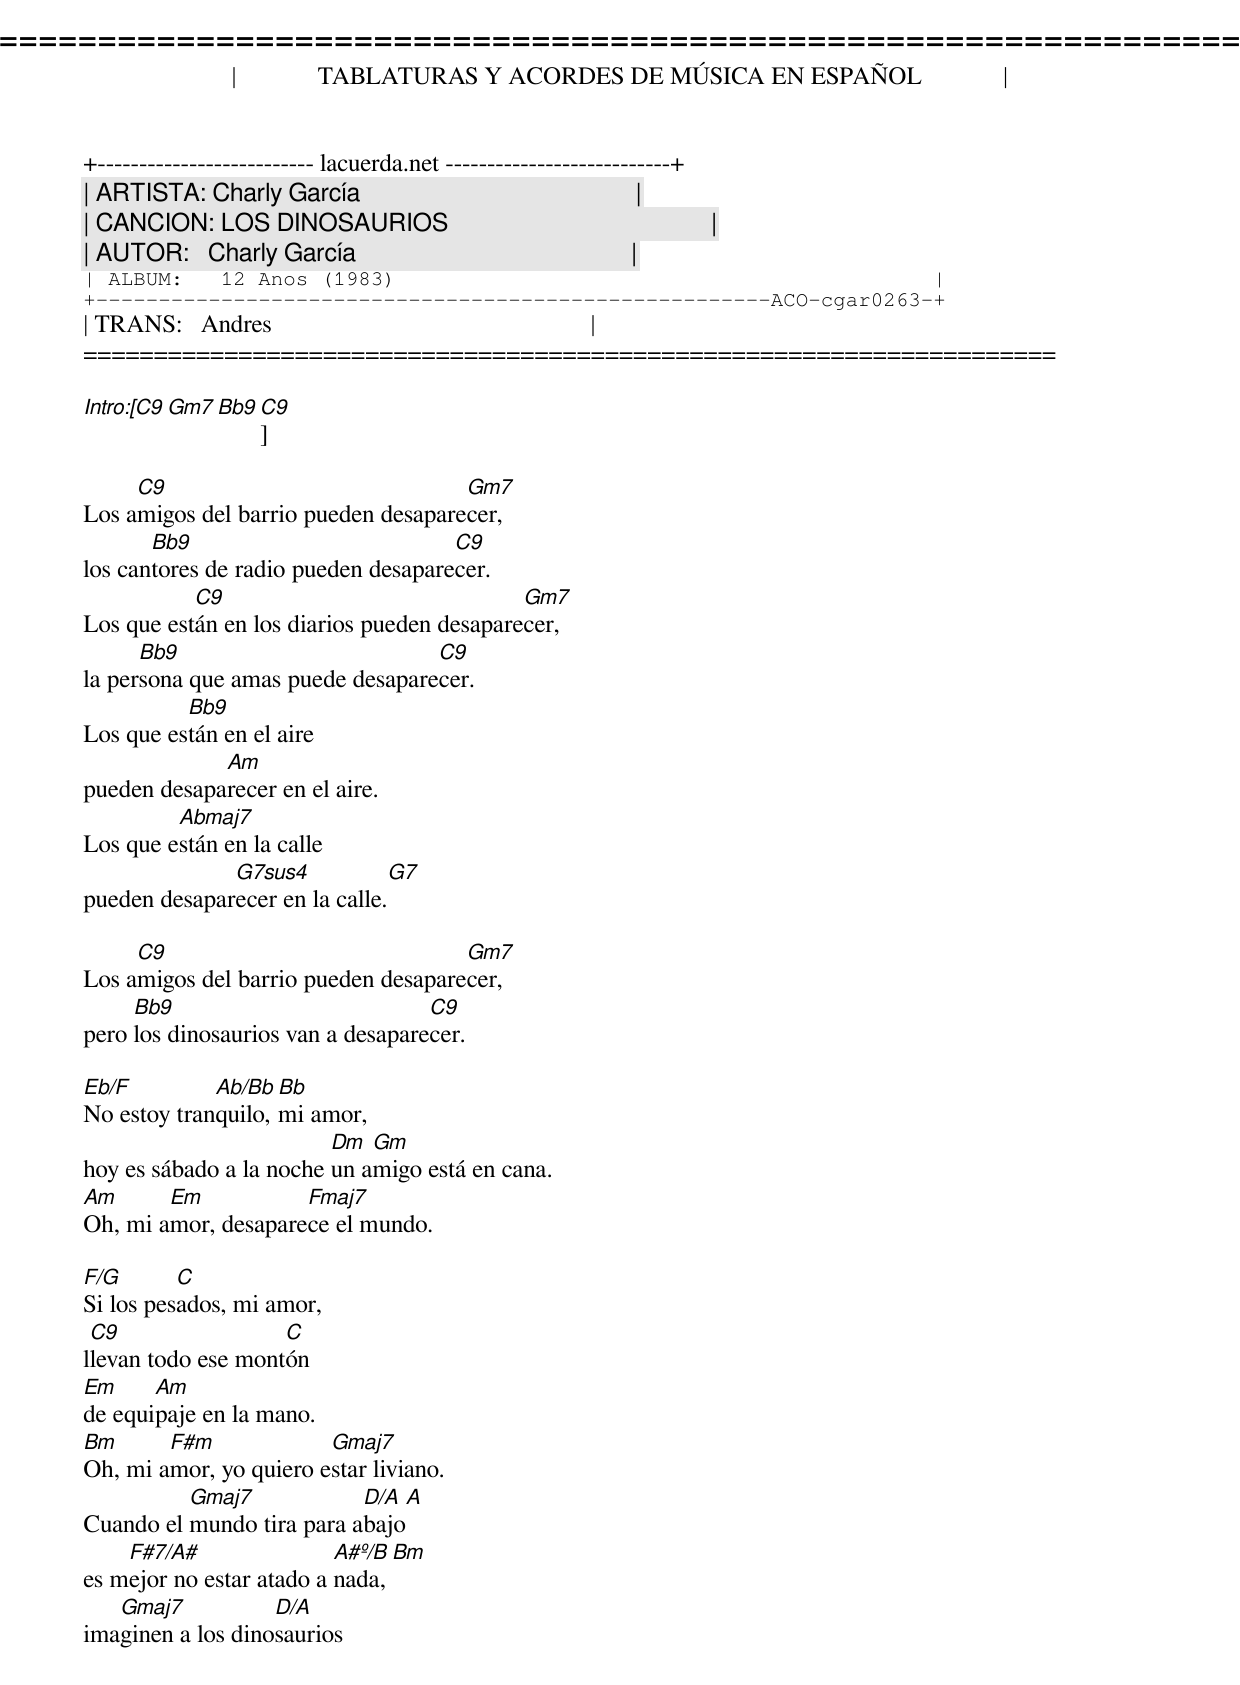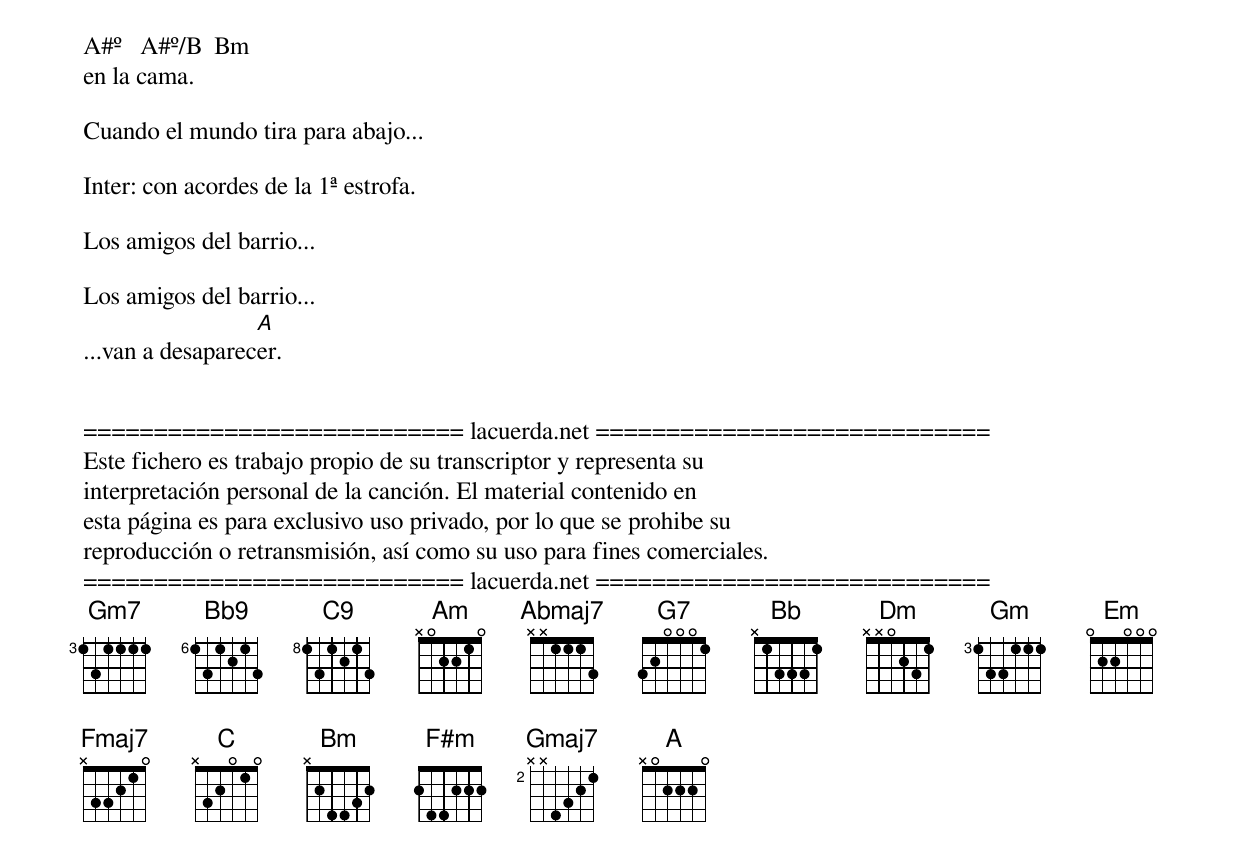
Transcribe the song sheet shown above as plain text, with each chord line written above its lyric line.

=====================================================================
|             TABLATURAS Y ACORDES DE MÚSICA EN ESPAÑOL             |
+-------------------------- lacuerda.net ---------------------------+
| ARTISTA: Charly García                                            |
| CANCION: LOS DINOSAURIOS                                          |
| AUTOR:   Charly García                                            |
| ALBUM:   12 Anos (1983)                                           |
+------------------------------------------------------ACO-cgar0263-+
| TRANS:   Andres                                                   |
=====================================================================

Intro:[C9  Gm7  Bb9  C9]

     C9                              Gm7
Los amigos del barrio pueden desaparecer,
       Bb9                           C9
los cantores de radio pueden desaparecer.
           C9                               Gm7
Los que están en los diarios pueden desaparecer,
      Bb9                         C9
la persona que amas puede desaparecer.
          Bb9
Los que están en el aire
             Am
pueden desaparecer en el aire.
         Abmaj7
Los que están en la calle
              G7sus4            G7
pueden desaparecer en la calle.

     C9                              Gm7
Los amigos del barrio pueden desaparecer,
     Bb9                           C9
pero los dinosaurios van a desaparecer.

Eb/F         Ab/Bb  Bb
No estoy tranquilo, mi amor,
                         Dm  Gm
hoy es sábado a la noche un amigo está en cana.
Am      Em           Fmaj7
Oh, mi amor, desaparece el mundo.

F/G       C
Si los pesados, mi amor,
 C9                 C
llevan todo ese montón
Em     Am
de equipaje en la mano.
Bm      F#m             Gmaj7
Oh, mi amor, yo quiero estar liviano.
          Gmaj7            D/A   A
Cuando el mundo tira para abajo
    F#7/A#                A#º/B  Bm
es mejor no estar atado a nada,
   Gmaj7           D/A
imaginen a los dinosaurios
A#º   A#º/B  Bm
en la cama.

Cuando el mundo tira para abajo...

Inter: con acordes de la 1ª estrofa.

Los amigos del barrio...

Los amigos del barrio...
                  A
...van a desaparecer.


=========================== lacuerda.net ============================
Este fichero es trabajo propio de su transcriptor y representa su
interpretación personal de la canción. El material contenido en
esta página es para exclusivo uso privado, por lo que se prohibe su
reproducción o retransmisión, así como su uso para fines comerciales.
=========================== lacuerda.net ============================
